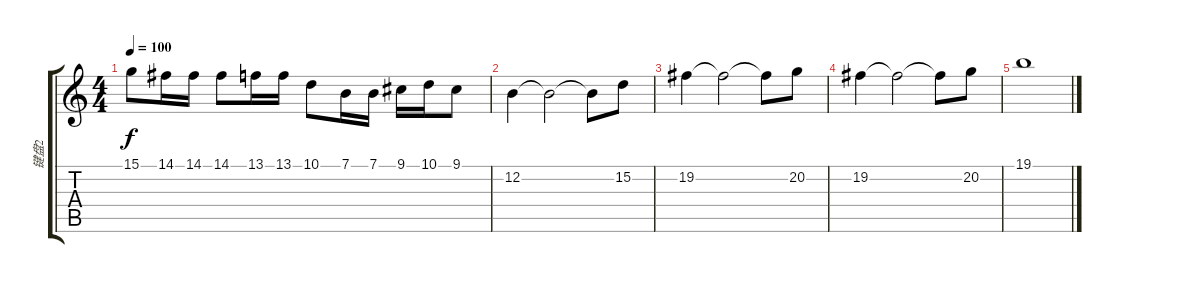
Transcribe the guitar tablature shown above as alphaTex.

\track ("键盘2" "键盘2") {instrument stringensemble1}
\staff {score tabs}
\tuning (E4 B3 G3 D3 A2 E2) {hide}
\ts (4 4)
\tempo 100
\clef g2
\ks c
15.1.8{dy f} 14.1.16 14.1.16 14.1.8 13.1.16 13.1.16 10.1.8 7.1.16 7.1.16 9.1.16 10.1.16 9.1.8 |
12.2.4 12.2{t}.2 12.2{t}.8 15.2.8 |
19.2.4 19.2{t}.2 19.2{t}.8 20.2.8 |
19.2.4 19.2{t}.2 19.2{t}.8 20.2.8 |
19.1.1
